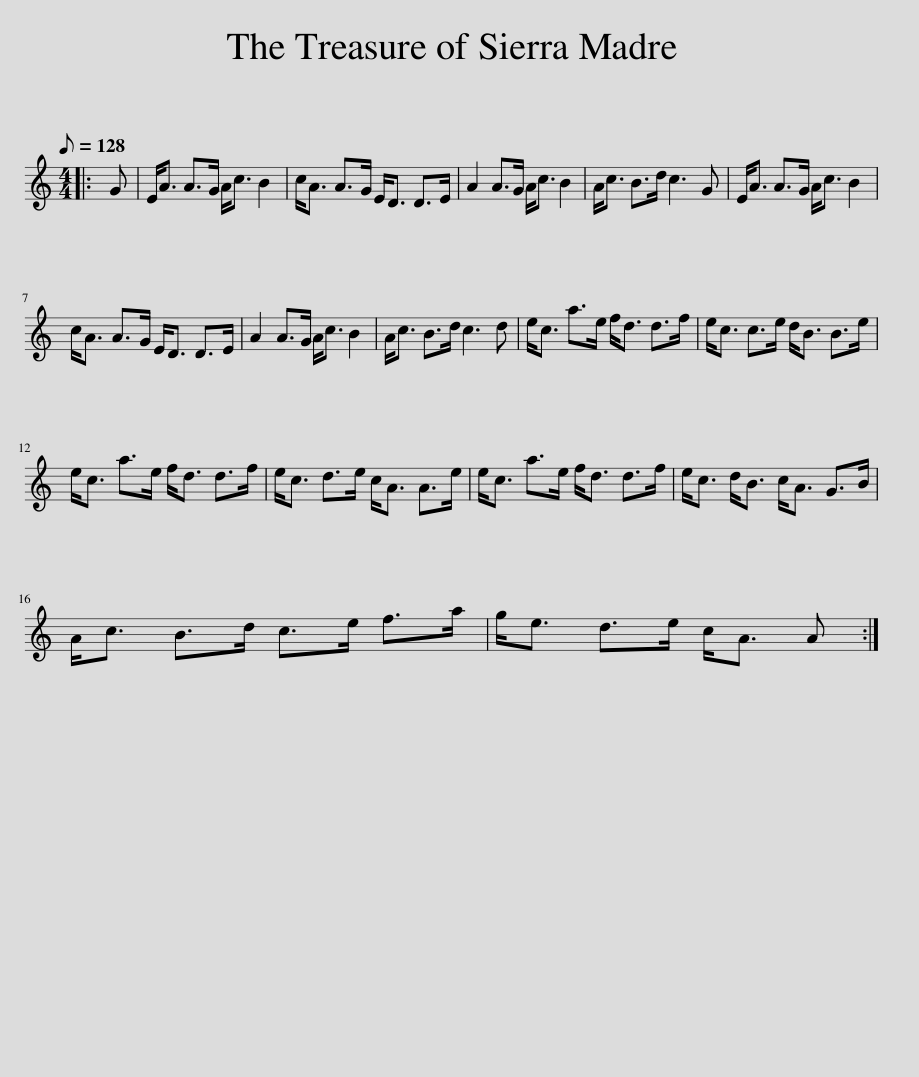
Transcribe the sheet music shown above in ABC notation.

X:1
L:1/8
Q:1/8=128
M:4/4
I:linebreak $
K:C
V:1 treble
V:1
|: G | E<A A>G A<c B2 | c<A A>G E<D D>E | A2 A>G A<c B2 | A<c B>d c3 G | %5
 E<A A>G A<c B2 |$ c<A A>G E<D D>E | A2 A>G A<c B2 | A<c B>d c3 d | e<c a>e f<d d>f | %10
 e<c c>e d<B B>e |$ e<c a>e f<d d>f | e<c d>e c<A A>e | e<c a>e f<d d>f | e<c d<B c<A G>B |$ %15
 A<c B>d c>e f>a | g<e d>e c<A A :| %17
